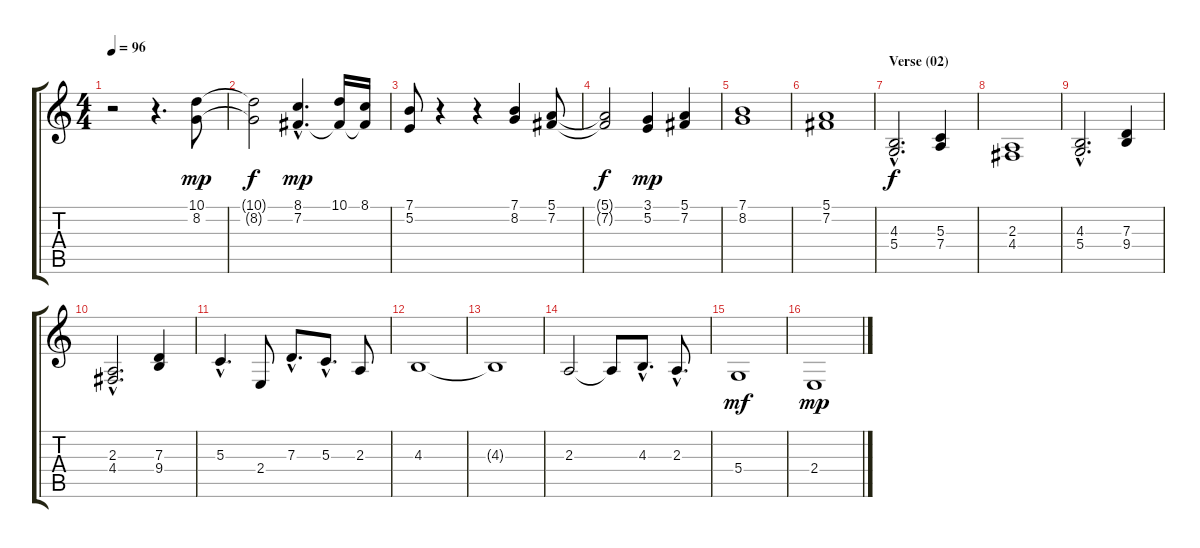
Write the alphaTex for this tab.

\track "" {instrument violin}
\staff {score tabs}
\tuning (E4 B3 G3 D3 A2 E2) {hide}
\ts (4 4)
\tempo 96
\clef g2
\ks c
r.2{dy f} r.4{d} (10.1 8.2).8{dy mp} |
(10.1{t} 8.2{t}).2{dy f} (8.1{hac} 7.2{hac}).4{d dy mp} (10.1 7.2{t}).16 (8.1 7.2{t}).16 |
(7.1 5.2).8 r.4 r.4 (7.1 8.2).4 (5.1 7.2).8 |
(5.1{t} 7.2{t}).2{dy f} (3.1 5.2).4{dy mp} (5.1 7.2).4 |
(7.1 8.2).1 |
(5.1 7.2).1 |
\section ("" "Verse (02)")
(4.3{hac} 5.4{hac}).2{d dy f} (5.3 7.4).4 |
(2.3 4.4).1 |
(4.3{hac} 5.4{hac}).2{d} (7.3 9.4).4 |
(2.3{hac} 4.4{hac}).2{d} (7.3 9.4).4 |
5.3{hac}.4{d volume 16 instrument frenchhorn} 2.4.8 7.3{hac}.8{d} 5.3{hac}.8{d} 2.3.8 |
4.3.1 |
4.3{t}.1 |
2.3.2{volume 14 instrument frenchhorn} 2.3{t}.8 4.3{hac}.8{d} 2.3{hac}.8{d} |
5.4.1{dy mf} |
2.4.1{dy mp}
